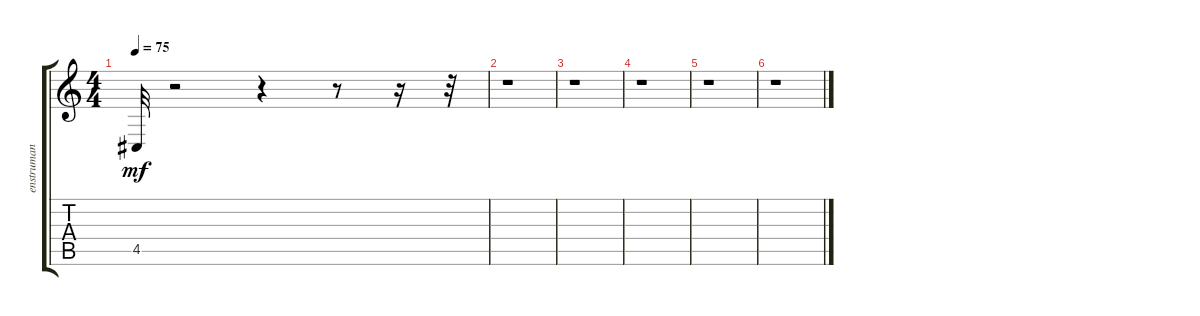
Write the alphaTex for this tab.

\track ("enstruman" "enstruman") {instrument acousticgrandpiano}
\staff {score tabs}
\tuning (E4 B3 G3 D3 A2 E2) {hide}
\ts (4 4)
\tempo 75
\clef g2
\ks c
4.5.32{dy mf} r.2 r.4 r.8 r.16 r.32 |
r.1 |
r.1 |
r.1 |
r.1 |
r.1
